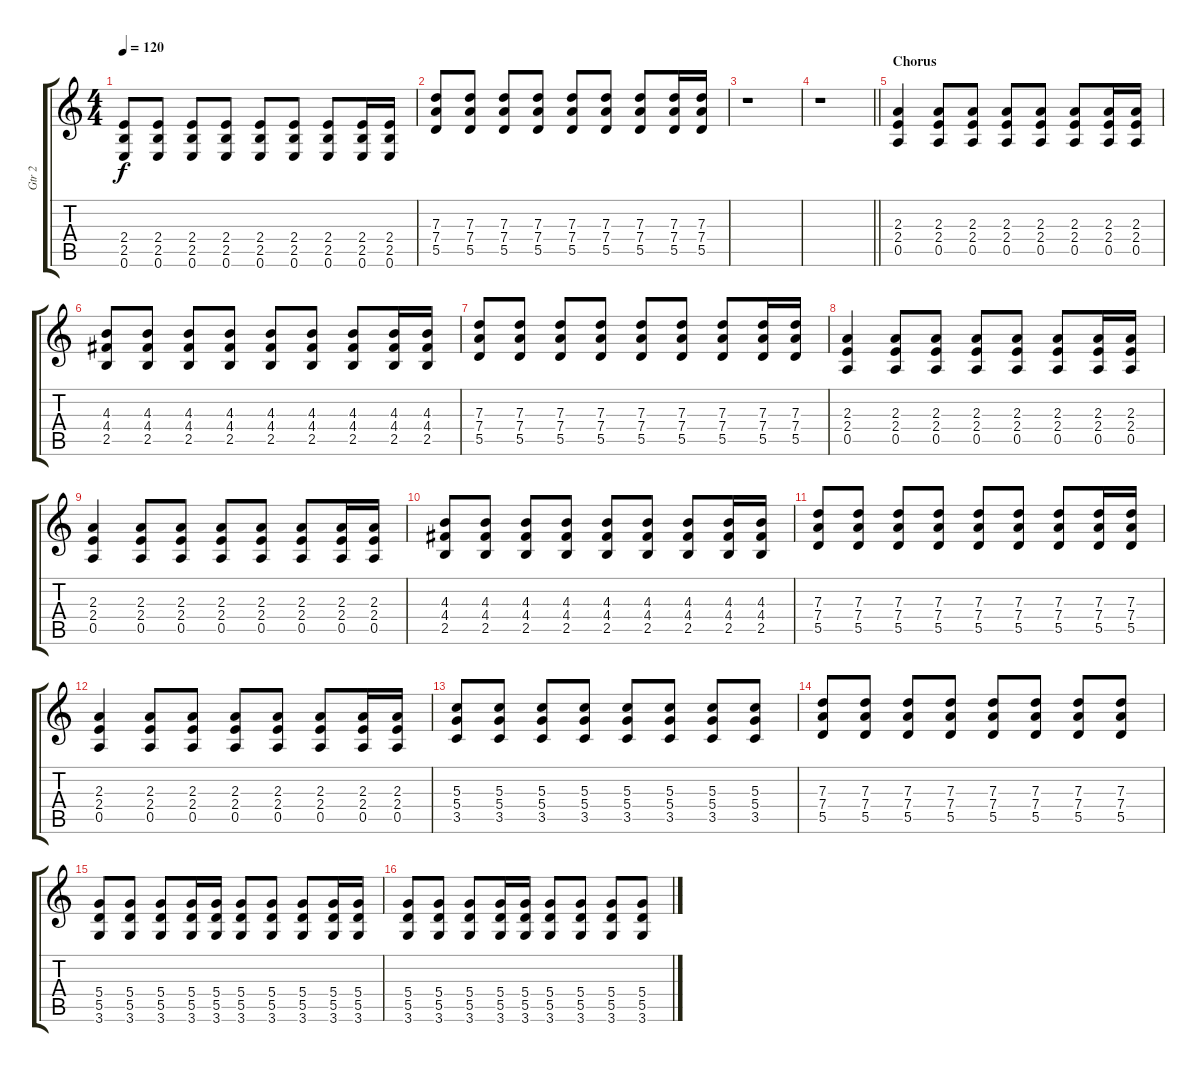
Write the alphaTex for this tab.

\track ("Gtr 2" "Gtr 2") {instrument distortionguitar}
\staff {score tabs}
\tuning (E4 B3 G3 D3 A2 E2) {hide}
\ts (4 4)
\tempo 120
\clef g2
\ks c
(2.4 2.5 0.6).8{dy f} (2.4 2.5 0.6).8 (2.4 2.5 0.6).8 (2.4 2.5 0.6).8 (2.4 2.5 0.6).8 (2.4 2.5 0.6).8 (2.4 2.5 0.6).8 (2.4 2.5 0.6).16 (2.4 2.5 0.6).16 |
(7.3 7.4 5.5).8 (7.3 7.4 5.5).8 (7.3 7.4 5.5).8 (7.3 7.4 5.5).8 (7.3 7.4 5.5).8 (7.3 7.4 5.5).8 (7.3 7.4 5.5).8 (7.3 7.4 5.5).16 (7.3 7.4 5.5).16 |
r.1 |
\barLineRight lightlight
r.1 |
\section ("" "Chorus")
(2.3 2.4 0.5).4 (2.3 2.4 0.5).8 (2.3 2.4 0.5).8 (2.3 2.4 0.5).8 (2.3 2.4 0.5).8 (2.3 2.4 0.5).8 (2.3 2.4 0.5).16 (2.3 2.4 0.5).16 |
(4.3 4.4 2.5).8 (4.3 4.4 2.5).8 (4.3 4.4 2.5).8 (4.3 4.4 2.5).8 (4.3 4.4 2.5).8 (4.3 4.4 2.5).8 (4.3 4.4 2.5).8 (4.3 4.4 2.5).16 (4.3 4.4 2.5).16 |
(7.3 7.4 5.5).8 (7.3 7.4 5.5).8 (7.3 7.4 5.5).8 (7.3 7.4 5.5).8 (7.3 7.4 5.5).8 (7.3 7.4 5.5).8 (7.3 7.4 5.5).8 (7.3 7.4 5.5).16 (7.3 7.4 5.5).16 |
(2.3 2.4 0.5).4 (2.3 2.4 0.5).8 (2.3 2.4 0.5).8 (2.3 2.4 0.5).8 (2.3 2.4 0.5).8 (2.3 2.4 0.5).8 (2.3 2.4 0.5).16 (2.3 2.4 0.5).16 |
(2.3 2.4 0.5).4 (2.3 2.4 0.5).8 (2.3 2.4 0.5).8 (2.3 2.4 0.5).8 (2.3 2.4 0.5).8 (2.3 2.4 0.5).8 (2.3 2.4 0.5).16 (2.3 2.4 0.5).16 |
(4.3 4.4 2.5).8 (4.3 4.4 2.5).8 (4.3 4.4 2.5).8 (4.3 4.4 2.5).8 (4.3 4.4 2.5).8 (4.3 4.4 2.5).8 (4.3 4.4 2.5).8 (4.3 4.4 2.5).16 (4.3 4.4 2.5).16 |
(7.3 7.4 5.5).8 (7.3 7.4 5.5).8 (7.3 7.4 5.5).8 (7.3 7.4 5.5).8 (7.3 7.4 5.5).8 (7.3 7.4 5.5).8 (7.3 7.4 5.5).8 (7.3 7.4 5.5).16 (7.3 7.4 5.5).16 |
(2.3 2.4 0.5).4 (2.3 2.4 0.5).8 (2.3 2.4 0.5).8 (2.3 2.4 0.5).8 (2.3 2.4 0.5).8 (2.3 2.4 0.5).8 (2.3 2.4 0.5).16 (2.3 2.4 0.5).16 |
(5.3 5.4 3.5).8 (5.3 5.4 3.5).8 (5.3 5.4 3.5).8 (5.3 5.4 3.5).8 (5.3 5.4 3.5).8 (5.3 5.4 3.5).8 (5.3 5.4 3.5).8 (5.3 5.4 3.5).8 |
(7.3 7.4 5.5).8 (7.3 7.4 5.5).8 (7.3 7.4 5.5).8 (7.3 7.4 5.5).8 (7.3 7.4 5.5).8 (7.3 7.4 5.5).8 (7.3 7.4 5.5).8 (7.3 7.4 5.5).8 |
(5.4 5.5 3.6).8 (5.4 5.5 3.6).8 (5.4 5.5 3.6).8 (5.4 5.5 3.6).16 (5.4 5.5 3.6).16 (5.4 5.5 3.6).8 (5.4 5.5 3.6).8 (5.4 5.5 3.6).8 (5.4 5.5 3.6).16 (5.4 5.5 3.6).16 |
(5.4 5.5 3.6).8 (5.4 5.5 3.6).8 (5.4 5.5 3.6).8 (5.4 5.5 3.6).16 (5.4 5.5 3.6).16 (5.4 5.5 3.6).8 (5.4 5.5 3.6).8 (5.4 5.5 3.6).8 (5.4 5.5 3.6).8
